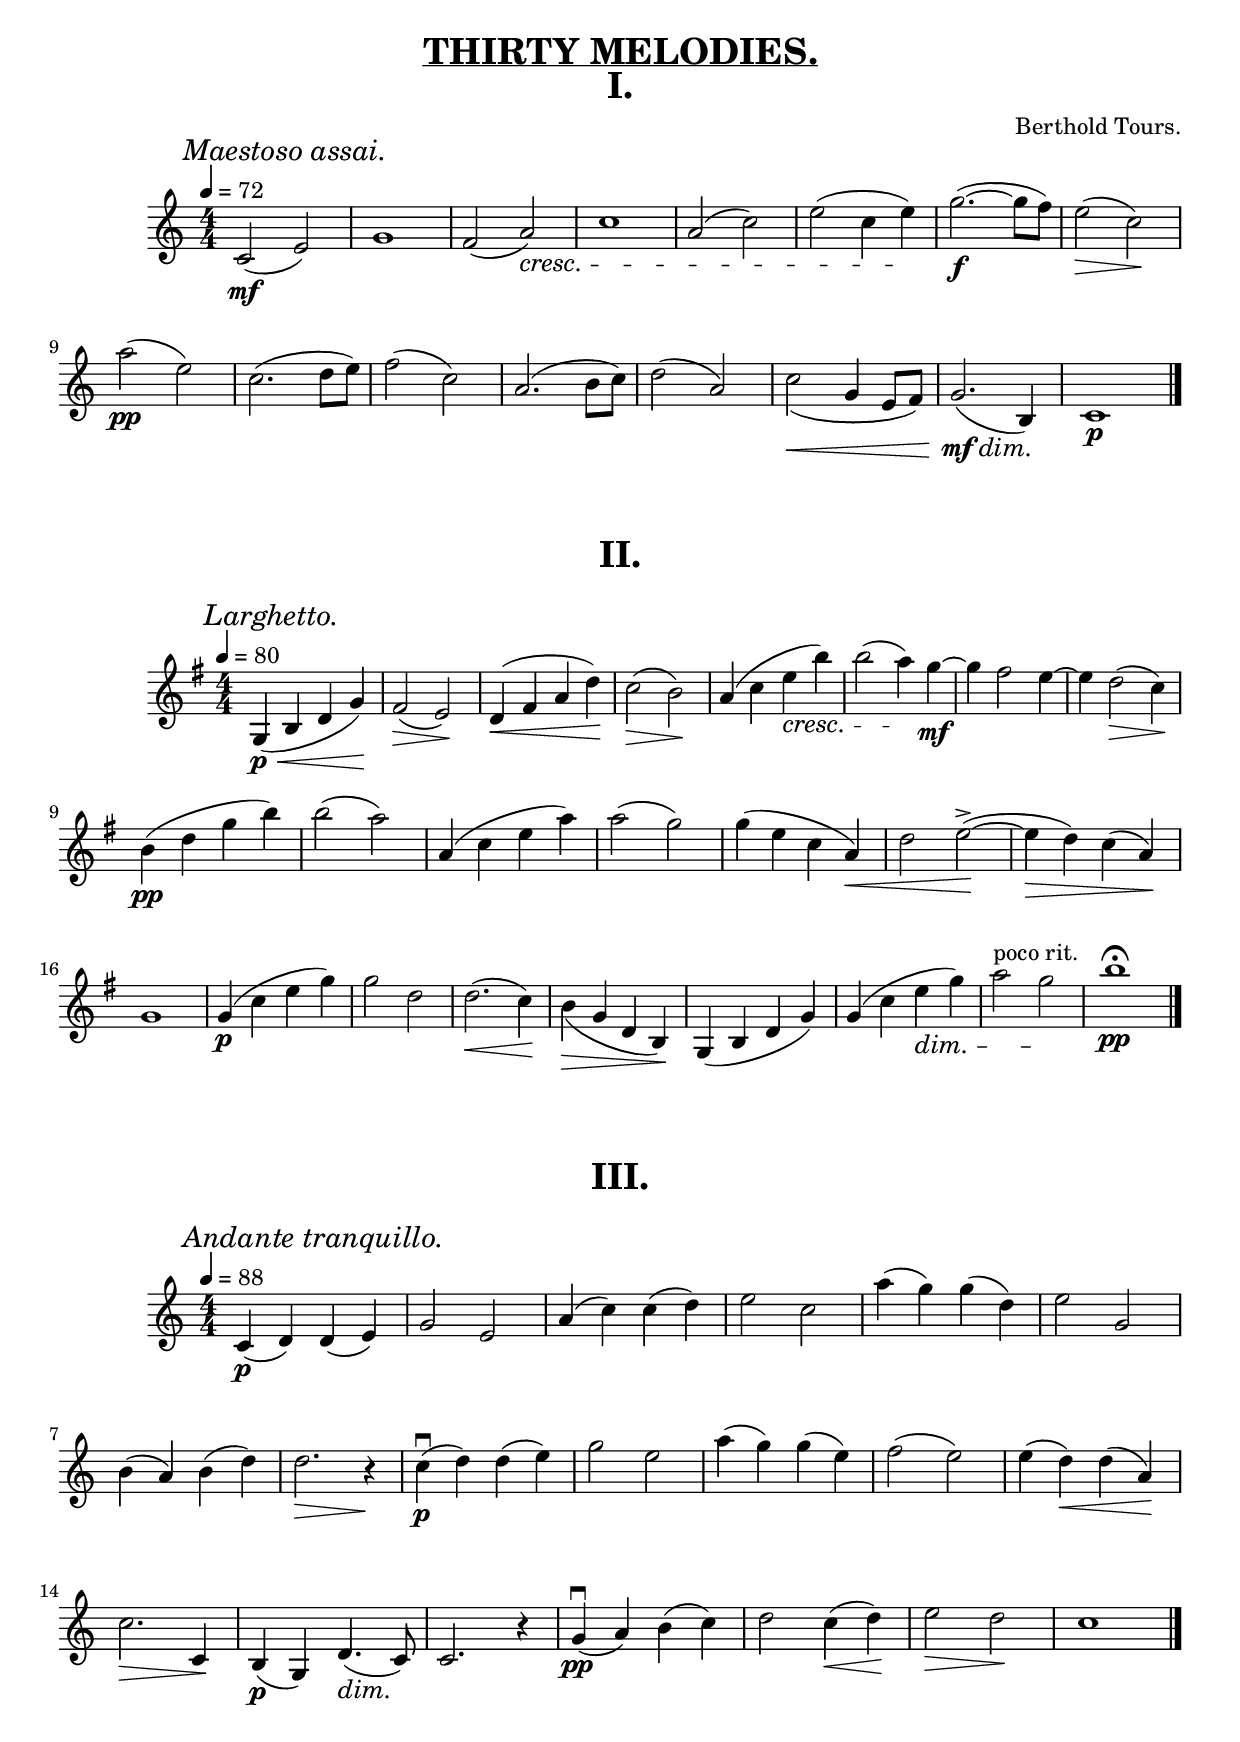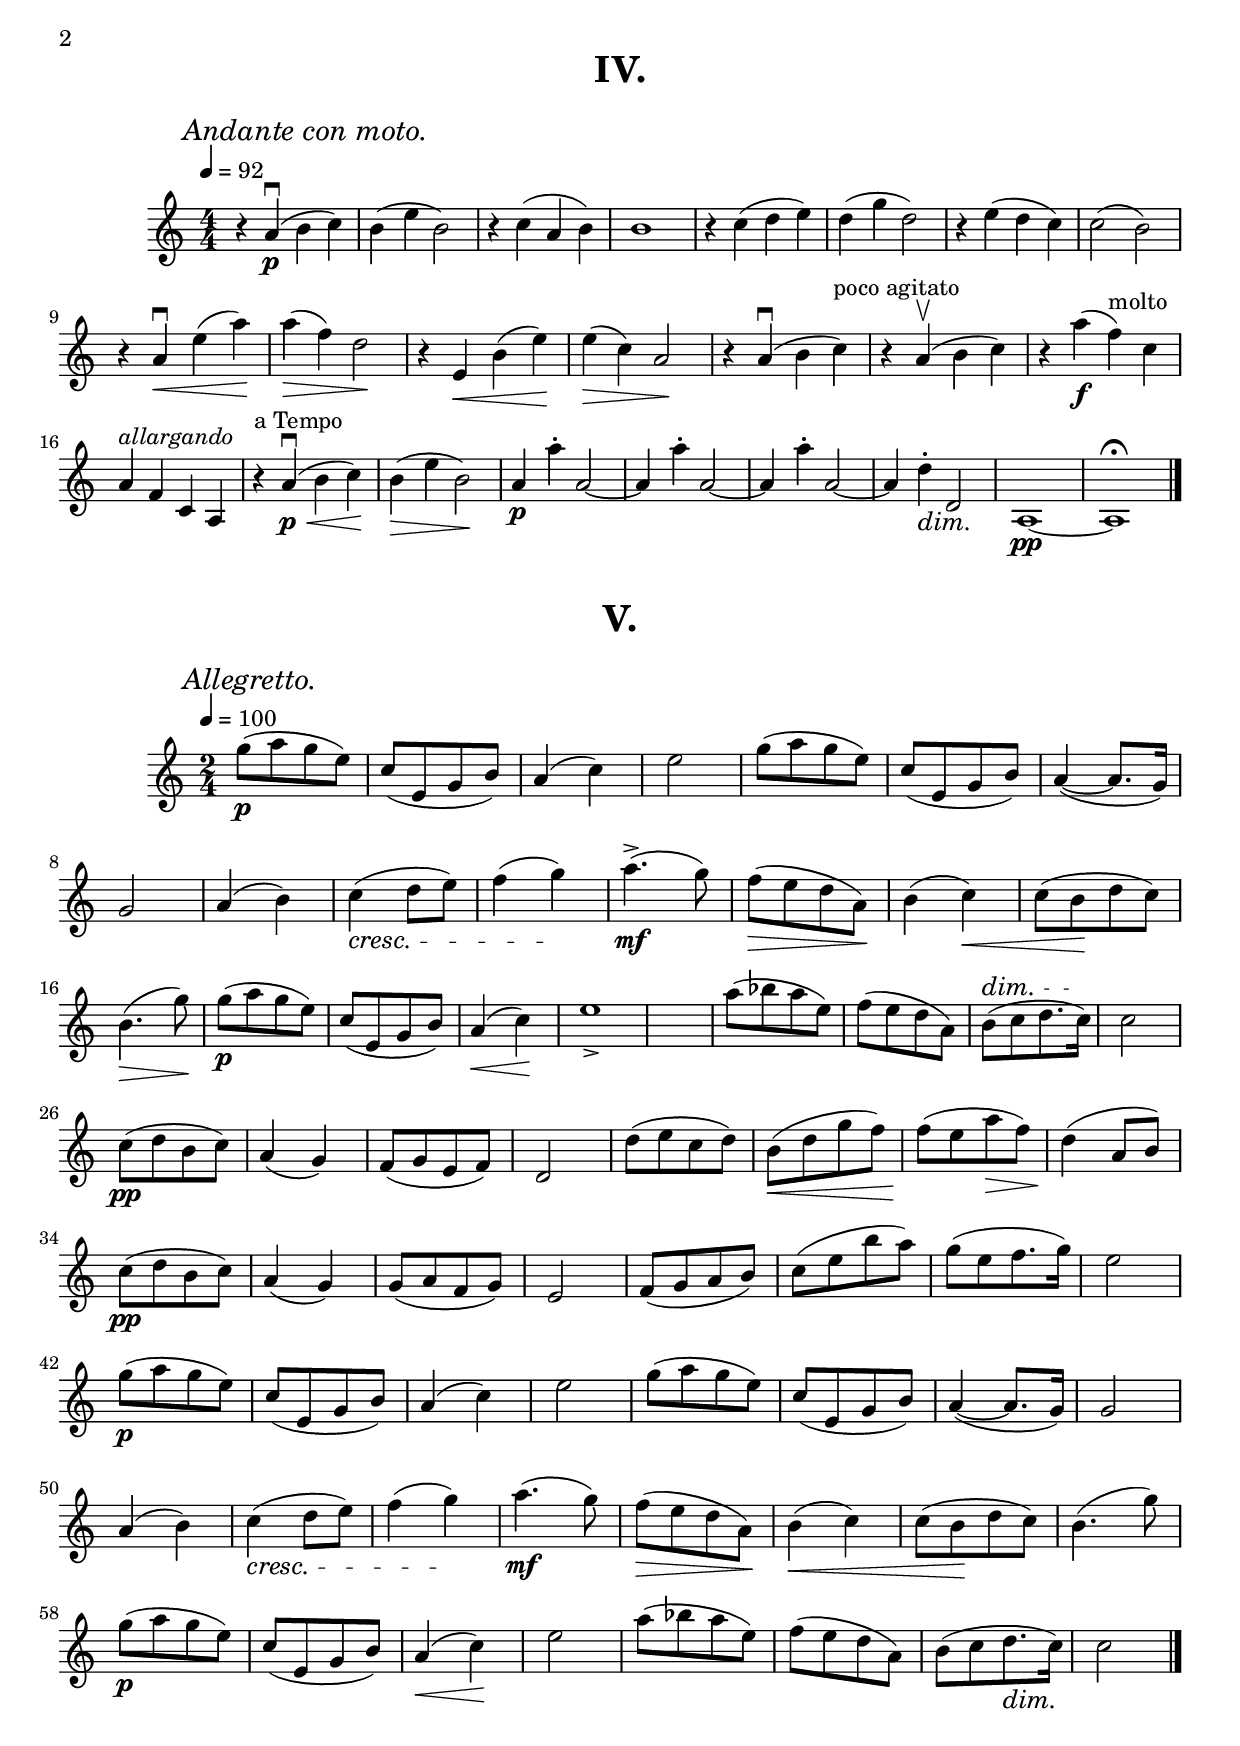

\version "2.20.0"  % necessary for upgrading to future LilyPond versions.


\book {

  \paper {
    print-all-headers = ##t
   }

  \header{
    title = \markup { \underline "THIRTY MELODIES." }
  }

  \score {
\header {
  title="I."
  composer="Berthold Tours."}

\relative {
  \compoundMeter #'((4 4))
  
  \mark \markup { \italic "Maestoso assai." }
  \tempo 4 = 72
  c'2\mf( e)
  g1
  f2 (a)\cresc
  c1
  a2 (c2)
  e (c4 e4) \!
  g2.~\f (g8 f)
  e2\> (c)\!

  \break


  a'2\pp (e)
  c2. (d8 e8)
  f2 (c)
  a2. (b8 c8)
  d2 (a)
  c2\< _(g4 e8 f8)
  g2.\mf\dim (b,4) \!
  c1\p

  \bar "|."
}
}

  \score {
\header {title="II."}
\relative {
  \key g \major
  \compoundMeter #'((4 4))
  
  \mark \markup { \italic "Larghetto." }
  \tempo 4 = 80

  g4\p \< (b d g) \!
  fis2 \> (e) \!
  d4 \< (fis a d) \!
  c2 \> (b) \!
  a4 (c e\cresc b')
  b2 (a4) \! g~\mf
  g fis2 e4~
  e4 d2 \> (c4) \!

  \break

  b4\pp (d g b)
  b2 (a)
  a,4 (c e a)
  a2 (g)
  g4 (e c a \<)
  d2 e~^> ( \!
  e4 \> d) c (a) \!

  \break

  g1
  g4\p (c e g)
  g2 d
  d2.\< (c4) \!
  b \> _(g d b) \!
  g (b d g)
  g (c e \dim g)
  a2^"poco rit." g \!
  b1 \pp \fermata

  \bar "|."
}
}

  \score {
\header {title="III."}
\relative {
  \compoundMeter #'((4 4))
  
  \mark \markup { \italic "Andante tranquillo." }
  \tempo 4 = 88

  c'4\p (d) d (e)
  g2 e
  a4 (c) c (d)
  e2 c
  a'4 (g) g (d)
  e2 g,

  \break

  b4 (a) b (d)
  d2. \> r4 \!
  c\p\downbow (d) d (e)
  g2 e
  a4 (g) g (e)
  f2 (e)
  e4 (d) \< d (a) \!

  \break

  c2. \> c,4 \!
  b\p (g) d'4. \dim (c8) \!
  c2. r4
  g'\pp\downbow (a) b (c)
  d2 c4 \< (d) \!
  e2 \> d \!
  c1

  \bar "|."
}
}


  \pageBreak

  \score {
  \header { title="IV." }
  \relative {
    \compoundMeter #'((4 4))
  
    \mark \markup { \italic "Andante con moto." }
    \tempo 4 = 92

    r4 a'\downbow\p (b c)
    b (e b2)
    r4 c (a b)
    b1
    r4 c (d e)
    d (g d2)
    r4 e (d c)
    c2 (b)

    \break

    r4 a\downbow \< e' (a) \!
    a \> (f) d2 \!
    r4 e, \<  b' (e) \!
    e \> (c) a2 \!
    r4 a\downbow (b c^"poco agitato")
    r4 a\upbow (b c)
    r4 a'\f (f^molto) c

    \break

    a^\markup {\italic allargando } f c a
    r4^"a Tempo" a'\downbow\p \< (b c) \!
    b \> (e b2) \!
    a4\p a'\staccato a,2~
    a4 a'\staccato a,2~
    a4 a'\staccato a,2~
    a4 d\dim\staccato d,2 \!
    a1\pp~
    a1\fermata
    

    \bar "|."
  }
}

  \score {
  \header { title="V." }
  \relative {
    \compoundMeter #'((2 4))

    \mark \markup { \italic "Allegretto." }
    \tempo 4 = 100

    g''8\p (a g e)
    c (e, g b)
    a4 (c)
    e2
    g8 (a g e)
    c (e, g b)
    a4 ~ (a8. g16)

    \break


    g2
    a4 (b)
    c \cresc (d8 e)
    f4 (g) \!
    a4.^>\mf (g8)
    f \> (e d a) \!
    b4 (c) \<
    c8 (b \! d c)

    \break

    b4. \> (g'8) \!
    g\p (a g e)
    c (e, g b)
    a4 \< (c) \!
    e1_>
    a8 (bes a e)
    f (e d a)
    b ^\dim (c d8. c16) \!
    c2

    \break

    c8\pp (d b c)
    a4 (g)
    f8 (g e f)
    d2
    d'8 (e c d)
    b \< (d g f)
    f \! (e a \> f)
    d4 \! (a8 b)

    \break
    
    c\pp (d b c)
    a4 (g)
    g8 (a f g)
    e2
    f8 (g a b)
    c (e b' a)
    g (e f8. g16)
    e2

    \break

    g8\p (a g e)
    c (e, g b)
    a4 (c)
    e2
    g8 (a g e)
    c (e, g b)
    a4 ~ (a8. g16)
    g2

    \break

    a4 (b)
    c \cresc (d8 e)
    f4 (g) \!
    a4.\mf (g8)
    f \> (e d a) \!
    b4 \< (c)
    c8 (b \! d c)
    b4. (g'8)


    \break

    g8\p (a g e)
    c (e, g b)
    a4 \< (c) \!
    e2
    a8 (bes a e)
    f (e d a)
    b (c d8. \dim c16) \!
    c2
    

    \bar "|."
  }
}

}

